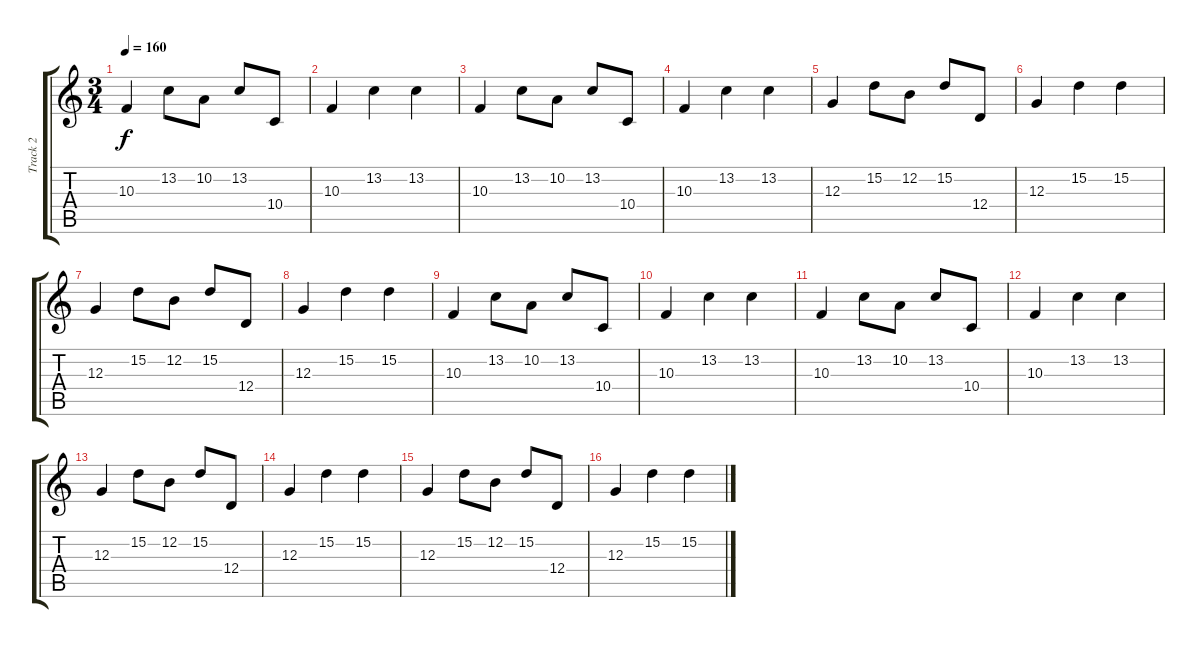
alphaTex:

\track ("Track 2" "Track 2") {instrument tubularbells}
\staff {score tabs}
\tuning (E4 B3 G3 D3 A2 E2) {hide}
\ts (3 4)
\tempo 160
\clef g2
\ks c
10.3.4{dy f} 13.2.8 10.2.8 13.2.8 10.4.8 |
10.3.4 13.2.4 13.2.4 |
10.3.4 13.2.8 10.2.8 13.2.8 10.4.8 |
10.3.4 13.2.4 13.2.4 |
12.3.4 15.2.8 12.2.8 15.2.8 12.4.8 |
12.3.4 15.2.4 15.2.4 |
12.3.4 15.2.8 12.2.8 15.2.8 12.4.8 |
12.3.4 15.2.4 15.2.4 |
10.3.4 13.2.8 10.2.8 13.2.8 10.4.8 |
10.3.4 13.2.4 13.2.4 |
10.3.4 13.2.8 10.2.8 13.2.8 10.4.8 |
10.3.4 13.2.4 13.2.4 |
12.3.4 15.2.8 12.2.8 15.2.8 12.4.8 |
12.3.4 15.2.4 15.2.4 |
12.3.4 15.2.8 12.2.8 15.2.8 12.4.8 |
12.3.4 15.2.4 15.2.4
